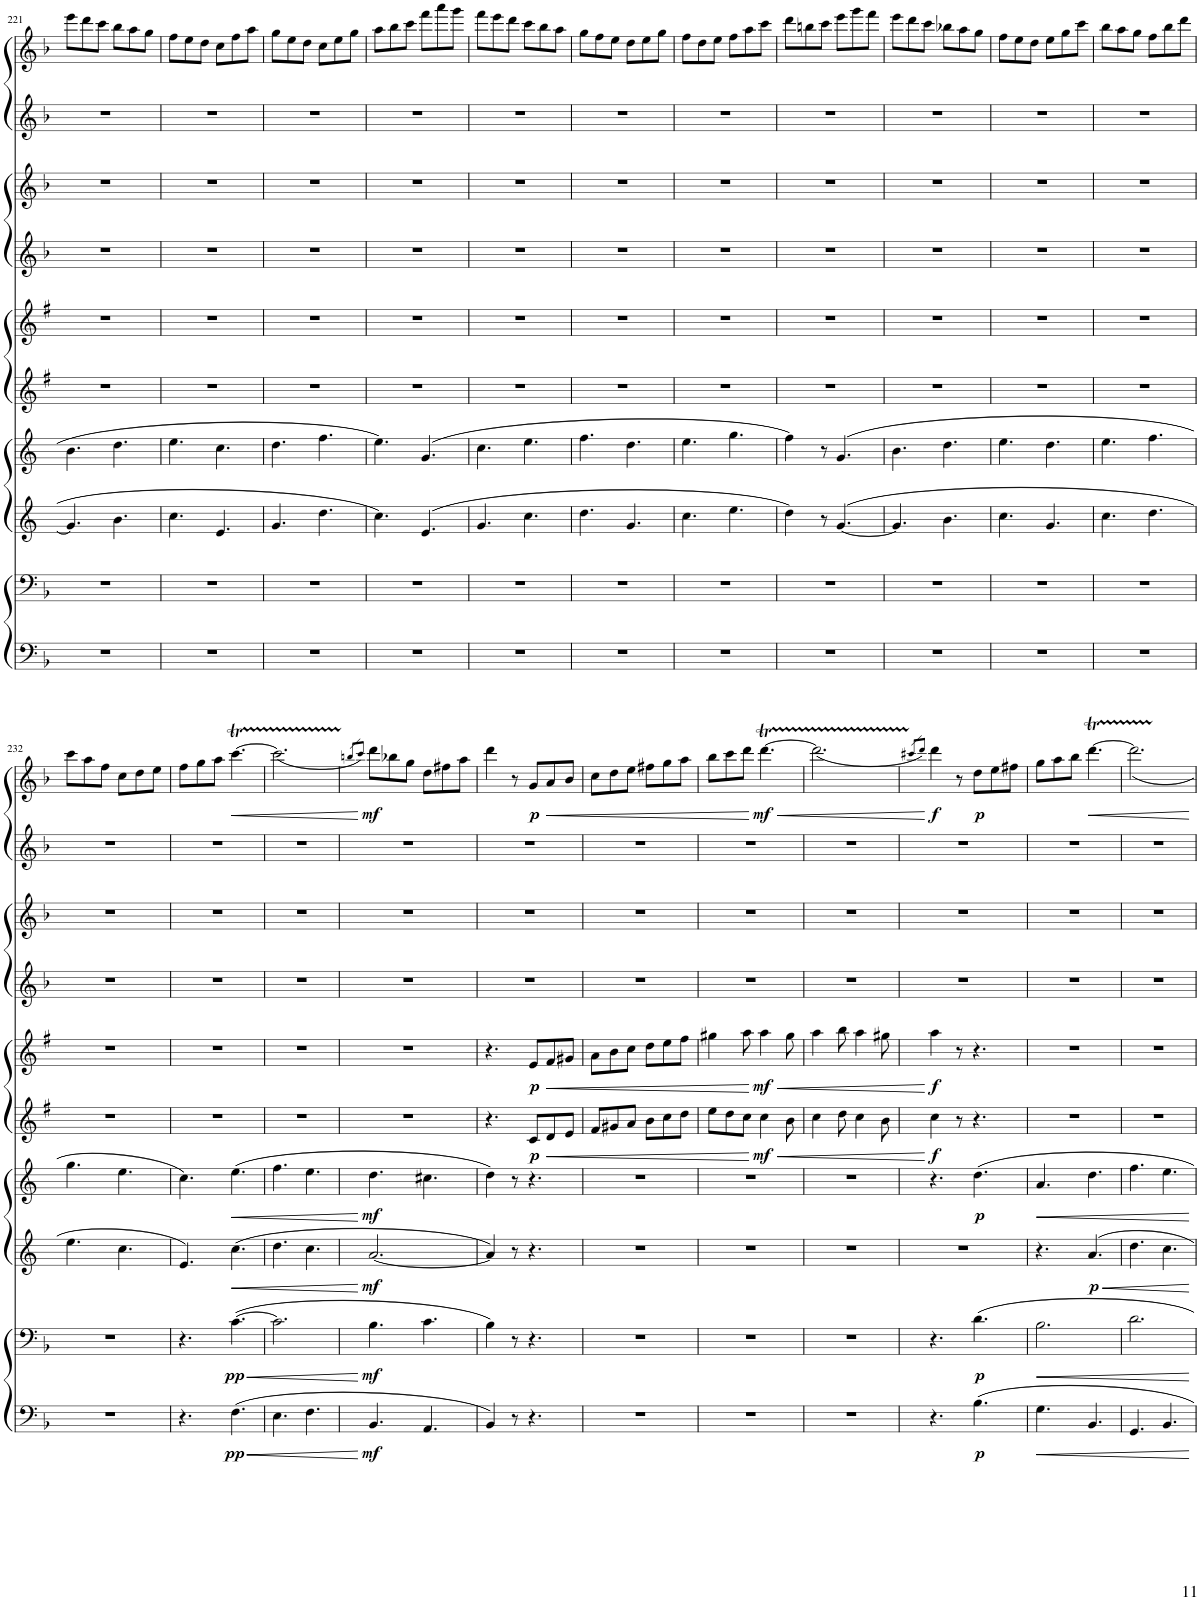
**kern	**dynam	**kern	**dynam	**kern	**dynam	**kern	**dynam	**kern	**dynam	**kern	**dynam	**kern	**kern	**kern	**kern	**dynam
*part10	*part10	*part9	*part9	*part8	*part8	*part7	*part7	*part6	*part6	*part5	*part5	*part4	*part3	*part2	*part1	*part1
*staff10	*staff10	*staff9	*staff9	*staff8	*staff8	*staff7	*staff7	*staff6	*staff6	*staff5	*staff5	*staff4	*staff3	*staff2	*staff1	*staff1
*I"Bassoon 2	*	*I"Bassoon 1	*	*I"Horn 2 in F	*	*I"Horn 1 in F	*	*I"Clarinet 2 in Bb	*	*I"Clarinet 1 in Bb	*	*I"Oboe 2	*I"Oboe 1	*I"Flute 2	*I"Flute 1	*
*I'Bsn	*	*I'Bsn	*	*I'Hn	*	*I'Hn	*	*I'Cl	*	*I'Cl	*	*I'Ob	*I'Ob	*I'Fl	*I'Fl	*
!!LO:PB:g=z
*clefF4	*	*clefF4	*	*clefG2	*	*clefG2	*	*clefG2	*	*clefG2	*	*clefG2	*clefG2	*clefG2	*clefG2	*
*	*	*	*	*Trd4c7	*	*Trd4c7	*	*Trd1c2	*	*Trd1c2	*	*	*	*	*	*
*k[b-]	*	*k[b-]	*	*k[]	*	*k[]	*	*k[f#]	*	*k[f#]	*	*k[b-]	*k[b-]	*k[b-]	*k[b-]	*
*M6/8	*	*M6/8	*	*M6/8	*	*M6/8	*	*M6/8	*	*M6/8	*	*M6/8	*M6/8	*M6/8	*M6/8	*
=221	=221	=221	=221	=221	=221	=221	=221	=221	=221	=221	=221	=221	=221	=221	=221	=221
2.r	.	2.r	.	4.g/]	.	4.b\	.	2.r	.	2.r	.	2.r	2.r	2.r	8eee\L	.
.	.	.	.	.	.	.	.	.	.	.	.	.	.	.	8ddd\	.
.	.	.	.	.	.	.	.	.	.	.	.	.	.	.	8ccc\J	.
.	.	.	.	4.b\	.	4.dd\	.	.	.	.	.	.	.	.	8bb-\L	.
.	.	.	.	.	.	.	.	.	.	.	.	.	.	.	8aa\	.
.	.	.	.	.	.	.	.	.	.	.	.	.	.	.	8gg\J	.
=222	=222	=222	=222	=222	=222	=222	=222	=222	=222	=222	=222	=222	=222	=222	=222	=222
2.r	.	2.r	.	4.cc\	.	4.ee\	.	2.r	.	2.r	.	2.r	2.r	2.r	8ff\L	.
.	.	.	.	.	.	.	.	.	.	.	.	.	.	.	8ee\	.
.	.	.	.	.	.	.	.	.	.	.	.	.	.	.	8dd\J	.
.	.	.	.	4.e/	.	4.cc\	.	.	.	.	.	.	.	.	8cc\L	.
.	.	.	.	.	.	.	.	.	.	.	.	.	.	.	8ff\	.
.	.	.	.	.	.	.	.	.	.	.	.	.	.	.	8aa\J	.
=223	=223	=223	=223	=223	=223	=223	=223	=223	=223	=223	=223	=223	=223	=223	=223	=223
2.r	.	2.r	.	4.g/	.	4.dd\	.	2.r	.	2.r	.	2.r	2.r	2.r	8gg\L	.
.	.	.	.	.	.	.	.	.	.	.	.	.	.	.	8ee\	.
.	.	.	.	.	.	.	.	.	.	.	.	.	.	.	8dd\J	.
.	.	.	.	4.dd\	.	4.ff\	.	.	.	.	.	.	.	.	8cc\L	.
.	.	.	.	.	.	.	.	.	.	.	.	.	.	.	8ee\	.
.	.	.	.	.	.	.	.	.	.	.	.	.	.	.	8gg\J	.
=224	=224	=224	=224	=224	=224	=224	=224	=224	=224	=224	=224	=224	=224	=224	=224	=224
2.r	.	2.r	.	4.cc\	.	4.ee\	.	2.r	.	2.r	.	2.r	2.r	2.r	8aa\L	.
.	.	.	.	.	.	.	.	.	.	.	.	.	.	.	8bb-\	.
.	.	.	.	.	.	.	.	.	.	.	.	.	.	.	8ccc\J	.
.	.	.	.	(4.e/	.	(4.g/	.	.	.	.	.	.	.	.	8fff\L	.
.	.	.	.	.	.	.	.	.	.	.	.	.	.	.	8aaa\	.
.	.	.	.	.	.	.	.	.	.	.	.	.	.	.	8ggg\J	.
=225	=225	=225	=225	=225	=225	=225	=225	=225	=225	=225	=225	=225	=225	=225	=225	=225
2.r	.	2.r	.	4.g/	.	4.cc\	.	2.r	.	2.r	.	2.r	2.r	2.r	8fff\L	.
.	.	.	.	.	.	.	.	.	.	.	.	.	.	.	8eee\	.
.	.	.	.	.	.	.	.	.	.	.	.	.	.	.	8ddd\J	.
.	.	.	.	4.cc\	.	4.ee\	.	.	.	.	.	.	.	.	8ccc\L	.
.	.	.	.	.	.	.	.	.	.	.	.	.	.	.	8bb-\	.
.	.	.	.	.	.	.	.	.	.	.	.	.	.	.	8aa\J	.
=226	=226	=226	=226	=226	=226	=226	=226	=226	=226	=226	=226	=226	=226	=226	=226	=226
2.r	.	2.r	.	4.dd\	.	4.ff\	.	2.r	.	2.r	.	2.r	2.r	2.r	8gg\L	.
.	.	.	.	.	.	.	.	.	.	.	.	.	.	.	8ff\	.
.	.	.	.	.	.	.	.	.	.	.	.	.	.	.	8ee\J	.
.	.	.	.	4.g/	.	4.dd\	.	.	.	.	.	.	.	.	8dd\L	.
.	.	.	.	.	.	.	.	.	.	.	.	.	.	.	8ee\	.
.	.	.	.	.	.	.	.	.	.	.	.	.	.	.	8gg\J	.
=227	=227	=227	=227	=227	=227	=227	=227	=227	=227	=227	=227	=227	=227	=227	=227	=227
2.r	.	2.r	.	4.cc\	.	4.ee\	.	2.r	.	2.r	.	2.r	2.r	2.r	8ff\L	.
.	.	.	.	.	.	.	.	.	.	.	.	.	.	.	8dd\	.
.	.	.	.	.	.	.	.	.	.	.	.	.	.	.	8ee\J	.
.	.	.	.	4.ee\	.	4.gg\	.	.	.	.	.	.	.	.	8ff\L	.
.	.	.	.	.	.	.	.	.	.	.	.	.	.	.	8aa\	.
.	.	.	.	.	.	.	.	.	.	.	.	.	.	.	8ccc\J	.
=228	=228	=228	=228	=228	=228	=228	=228	=228	=228	=228	=228	=228	=228	=228	=228	=228
2.r	.	2.r	.	4dd\)	.	4ff\)	.	2.r	.	2.r	.	2.r	2.r	2.r	8ddd\L	.
.	.	.	.	.	.	.	.	.	.	.	.	.	.	.	8bbn\	.
.	.	.	.	8r	.	8r	.	.	.	.	.	.	.	.	8ccc\J	.
.	.	.	.	([4.g/	.	(4.g/	.	.	.	.	.	.	.	.	8eee\L	.
.	.	.	.	.	.	.	.	.	.	.	.	.	.	.	8ggg\	.
.	.	.	.	.	.	.	.	.	.	.	.	.	.	.	8fff\J	.
=229	=229	=229	=229	=229	=229	=229	=229	=229	=229	=229	=229	=229	=229	=229	=229	=229
2.r	.	2.r	.	4.g/]	.	4.b\	.	2.r	.	2.r	.	2.r	2.r	2.r	8eee\L	.
.	.	.	.	.	.	.	.	.	.	.	.	.	.	.	8ddd\	.
.	.	.	.	.	.	.	.	.	.	.	.	.	.	.	8ccc\J	.
.	.	.	.	4.b\	.	4.dd\	.	.	.	.	.	.	.	.	8bb-X\L	.
.	.	.	.	.	.	.	.	.	.	.	.	.	.	.	8aa\	.
.	.	.	.	.	.	.	.	.	.	.	.	.	.	.	8gg\J	.
=230	=230	=230	=230	=230	=230	=230	=230	=230	=230	=230	=230	=230	=230	=230	=230	=230
2.r	.	2.r	.	4.cc\	.	4.ee\	.	2.r	.	2.r	.	2.r	2.r	2.r	8ff\L	.
.	.	.	.	.	.	.	.	.	.	.	.	.	.	.	8ee\	.
.	.	.	.	.	.	.	.	.	.	.	.	.	.	.	8dd\J	.
.	.	.	.	4.g/	.	4.dd\	.	.	.	.	.	.	.	.	8ee\L	.
.	.	.	.	.	.	.	.	.	.	.	.	.	.	.	8gg\	.
.	.	.	.	.	.	.	.	.	.	.	.	.	.	.	8ccc\J	.
=231	=231	=231	=231	=231	=231	=231	=231	=231	=231	=231	=231	=231	=231	=231	=231	=231
2.r	.	2.r	.	4.cc\	.	4.ee\	.	2.r	.	2.r	.	2.r	2.r	2.r	8bb-\L	.
.	.	.	.	.	.	.	.	.	.	.	.	.	.	.	8aa\	.
.	.	.	.	.	.	.	.	.	.	.	.	.	.	.	8gg\J	.
.	.	.	.	4.dd\	.	4.ff\	.	.	.	.	.	.	.	.	8ff\L	.
.	.	.	.	.	.	.	.	.	.	.	.	.	.	.	8bb-\	.
.	.	.	.	.	.	.	.	.	.	.	.	.	.	.	8ddd\J	.
!!LO:LB:g=z
=232	=232	=232	=232	=232	=232	=232	=232	=232	=232	=232	=232	=232	=232	=232	=232	=232
2.r	.	2.r	.	4.ee\	.	4.gg\	.	2.r	.	2.r	.	2.r	2.r	2.r	8ccc\L	.
.	.	.	.	.	.	.	.	.	.	.	.	.	.	.	8aa\	.
.	.	.	.	.	.	.	.	.	.	.	.	.	.	.	8ff\J	.
.	.	.	.	4.cc\	.	4.ee\	.	.	.	.	.	.	.	.	8cc\L	.
.	.	.	.	.	.	.	.	.	.	.	.	.	.	.	8dd\	.
.	.	.	.	.	.	.	.	.	.	.	.	.	.	.	8ee\J	.
=233	=233	=233	=233	=233	=233	=233	=233	=233	=233	=233	=233	=233	=233	=233	=233	=233
4.r	.	4.r	.	4.e/)	.	4.cc\)	.	2.r	.	2.r	.	2.r	2.r	2.r	8ff\L	.
.	.	.	.	.	.	.	.	.	.	.	.	.	.	.	8gg\	.
.	.	.	.	.	.	.	.	.	.	.	.	.	.	.	8aa\J	.
!	!LO:HP:b	!	!LO:HP:b	!	!LO:HP:b	!	!LO:HP:b	!	!	!	!	!	!	!	!	!LO:HP:b
!	!LO:DY:n=1:b	!	!LO:DY:n=1:b	!	!	!	!	!	!	!	!	!	!	!	!	!
(4.F\	< pp	([4.c\	< pp	(4.cc\	<	(4.ee\	<	.	.	.	.	.	.	.	[4.cccT\	<
=234	=234	=234	=234	=234	=234	=234	=234	=234	=234	=234	=234	=234	=234	=234	=234	=234
4.E\	.	2.c\]	.	4.dd\	.	4.ff\	.	2.r	.	2.r	.	2.r	2.r	2.r	(<2.ccc\]	.
4.F\	.	.	.	4.cc\	.	4.ee\	.	.	.	.	.	.	.	.	.	.
.	[	.	[	.	[	.	[	.	.	.	.	.	.	.	.	[
=235	=235	=235	=235	=235	=235	=235	=235	=235	=235	=235	=235	=235	=235	=235	=235	=235
.	.	.	.	.	.	.	.	.	.	.	.	.	.	.	8qbbn/L	.
.	.	.	.	.	.	.	.	.	.	.	.	.	.	.	8qccc/J)	.
!	!LO:DY:b	!	!LO:DY:b	!	!LO:DY:b	!	!LO:DY:b	!	!	!	!	!	!	!	!	!LO:DY:b
4.BB-/	mf	4.B-\	mf	[2.a/	mf	4.dd\	mf	2.r	.	2.r	.	2.r	2.r	2.r	8dddTTT\L	mf
.	.	.	.	.	.	.	.	.	.	.	.	.	.	.	8bb-X\	.
.	.	.	.	.	.	.	.	.	.	.	.	.	.	.	8gg\J	.
4.AA/	.	4.c\	.	.	.	4.cc#X\	.	.	.	.	.	.	.	.	8dd\L	.
.	.	.	.	.	.	.	.	.	.	.	.	.	.	.	8ff#X\	.
.	.	.	.	.	.	.	.	.	.	.	.	.	.	.	8aa\J	.
=236	=236	=236	=236	=236	=236	=236	=236	=236	=236	=236	=236	=236	=236	=236	=236	=236
4BB-/)	.	4B-\)	.	4a/])	.	4dd\)	.	4.r	.	4.r	.	2.r	2.r	2.r	4ddd\	.
8r	.	8r	.	8r	.	8r	.	.	.	.	.	.	.	.	8r	.
!	!	!	!	!	!	!	!	!	!LO:DY:b	!	!LO:DY:b	!	!	!	!	!LO:DY:b
4.r	.	4.r	.	4.r	.	4.r	.	8c/L	p	8e/L	p	.	.	.	8g/L	p
!	!	!	!	!	!	!	!	!	!LO:HP:b	!	!LO:HP:b	!	!	!	!	!LO:HP:b
.	.	.	.	.	.	.	.	8d/	<	8f#/	<	.	.	.	8a/	<
.	.	.	.	.	.	.	.	8e/J	.	8g#X/J	.	.	.	.	8b-/J	.
=237	=237	=237	=237	=237	=237	=237	=237	=237	=237	=237	=237	=237	=237	=237	=237	=237
2.r	.	2.r	.	2.r	.	2.r	.	8f#/L	.	8a\L	.	2.r	2.r	2.r	8cc\L	.
.	.	.	.	.	.	.	.	8g#X/	.	8b\	.	.	.	.	8dd\	.
.	.	.	.	.	.	.	.	8a/J	.	8cc\J	.	.	.	.	8ee\J	.
.	.	.	.	.	.	.	.	8b\L	.	8dd\L	.	.	.	.	8ff#X\L	.
.	.	.	.	.	.	.	.	8cc\	.	8ee\	.	.	.	.	8gg\	.
.	.	.	.	.	.	.	.	8dd\J	.	8ff#\J	.	.	.	.	8aa\J	.
=238	=238	=238	=238	=238	=238	=238	=238	=238	=238	=238	=238	=238	=238	=238	=238	=238
2.r	.	2.r	.	2.r	.	2.r	.	8ee\L	.	4gg#X\	.	2.r	2.r	2.r	8bb-\L	.
.	.	.	.	.	.	.	.	8dd\	.	.	.	.	.	.	8ccc\	.
.	.	.	.	.	.	.	.	8cc\J	.	8aa\	.	.	.	.	8ddd\J	.
!	!	!	!	!	!	!	!	!	!LO:HP:n=1:b	!	!LO:HP:n=1:b	!	!	!	!	!LO:HP:n=1:b
!	!	!	!	!	!	!	!	!	!LO:DY:n=1:b	!	!LO:DY:n=1:b	!	!	!	!	!LO:DY:n=1:b
.	.	.	.	.	.	.	.	4cc\	[ < mf	4aa\	[ < mf	.	.	.	[4.dddT\	[ < mf
.	.	.	.	.	.	.	.	8b\	.	8gg#\	.	.	.	.	.	.
=239	=239	=239	=239	=239	=239	=239	=239	=239	=239	=239	=239	=239	=239	=239	=239	=239
2.r	.	2.r	.	2.r	.	2.r	.	4cc\	.	4aa\	.	2.r	2.r	2.r	(<2.ddd\]	.
.	.	.	.	.	.	.	.	8dd\	.	8bb\	.	.	.	.	.	.
.	.	.	.	.	.	.	.	4cc\	.	4aa\	.	.	.	.	.	.
.	.	.	.	.	.	.	.	8b\	.	8gg#X\	.	.	.	.	.	.
.	.	.	.	.	.	.	.	.	[	.	[	.	.	.	.	[
=240	=240	=240	=240	=240	=240	=240	=240	=240	=240	=240	=240	=240	=240	=240	=240	=240
.	.	.	.	.	.	.	.	.	.	.	.	.	.	.	8qccc#X/L	.
.	.	.	.	.	.	.	.	.	.	.	.	.	.	.	8qddd/J)	.
!	!	!	!	!	!	!	!	!	!LO:DY:b	!	!LO:DY:b	!	!	!	!	!LO:DY:b
4.r	.	4.r	.	2.r	.	4.r	.	4cc\	f	4aa\	f	2.r	2.r	2.r	4dddTTT\	f
.	.	.	.	.	.	.	.	8r	.	8r	.	.	.	.	8r	.
!	!LO:DY:b	!	!LO:DY:b	!	!	!	!LO:DY:b	!	!	!	!	!	!	!	!	!LO:DY:b
4.B-\	p	4.d\	p	.	.	4.dd\	p	4.r	.	4.r	.	.	.	.	8dd\L	p
.	.	.	.	.	.	.	.	.	.	.	.	.	.	.	8ee\	.
.	.	.	.	.	.	.	.	.	.	.	.	.	.	.	8ff#X\J	.
=241	=241	=241	=241	=241	=241	=241	=241	=241	=241	=241	=241	=241	=241	=241	=241	=241
!	!LO:HP:b	!	!LO:HP:b	!	!	!	!LO:HP:b	!	!	!	!	!	!	!	!	!
4.G\	<	2.B-\	<	4.r	.	4.a/	<	2.r	.	2.r	.	2.r	2.r	2.r	8gg\L	.
.	.	.	.	.	.	.	.	.	.	.	.	.	.	.	8aa\	.
.	.	.	.	.	.	.	.	.	.	.	.	.	.	.	8bb-\J	.
!	!	!	!	!	!LO:HP:b	!	!	!	!	!	!	!	!	!	!	!LO:HP:b
!	!	!	!	!	!LO:DY:n=1:b	!	!	!	!	!	!	!	!	!	!	!
4.BB-/	.	.	.	4.a/	< p	4.dd\	.	.	.	.	.	.	.	.	[4.dddT\	<
=242	=242	=242	=242	=242	=242	=242	=242	=242	=242	=242	=242	=242	=242	=242	=242	=242
4.GG/	.	2.d\	.	4.dd\	.	4.ff\	.	2.r	.	2.r	.	2.r	2.r	2.r	2.ddd\]	.
4.BB-/	.	.	.	4.cc\	.	4.ee\	.	.	.	.	.	.	.	.	.	.
.	[	.	[	.	[	.	[	.	.	.	.	.	.	.	.	[
=	=	=	=	=	=	=	=	=	=	=	=	=	=	=	=	=
*-	*-	*-	*-	*-	*-	*-	*-	*-	*-	*-	*-	*-	*-	*-	*-	*-
